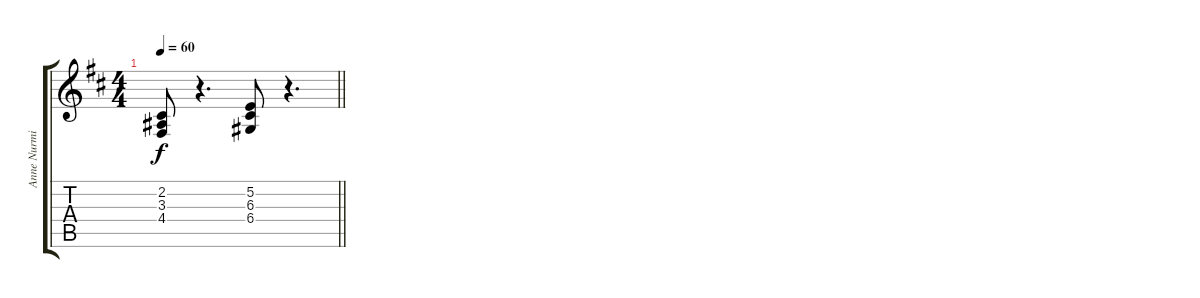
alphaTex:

\track ("Anne Nurmi" "Anne Nurmi") {instrument pad3polysynth}
\staff {score tabs}
\tuning (E4 B3 G3 D3 A2 E2) {hide}
\ts (4 4)
\tempo 60
\clef g2
\barLineRight lightlight
\ks d
(2.2 3.3 4.4).8{dy f} r.4{d} (5.2 6.3 6.4).8 r.4{d}
